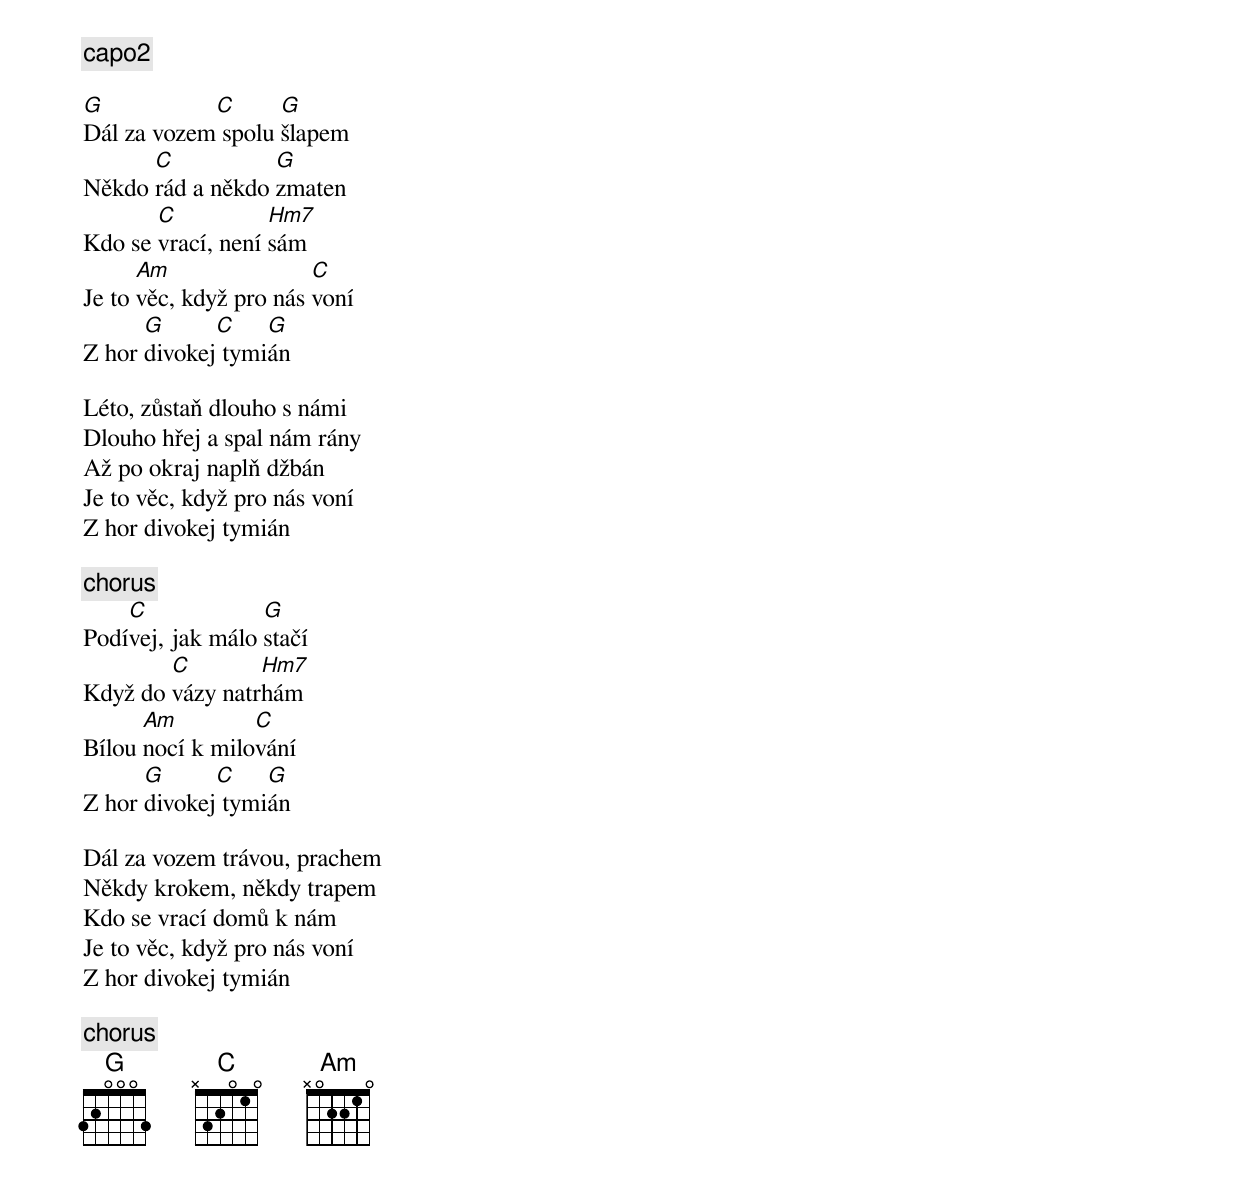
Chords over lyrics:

[capo2]

G           C      G
Dál za vozem spolu šlapem
      C           G
Někdo rád a někdo zmaten
       C           Hm7
Kdo se vrací, není sám
      Am                C
Je to věc, když pro nás voní
      G      C    G
Z hor divokej tymián

Léto, zůstaň dlouho s námi
Dlouho hřej a spal nám rány
Až po okraj naplň džbán
Je to věc, když pro nás voní
Z hor divokej tymián

[chorus]
    C             G
Podívej, jak málo stačí
        C        Hm7
Když do vázy natrhám
      Am         C
Bílou nocí k milování
      G      C    G
Z hor divokej tymián

Dál za vozem trávou, prachem
Někdy krokem, někdy trapem
Kdo se vrací domů k nám
Je to věc, když pro nás voní
Z hor divokej tymián

[chorus]
